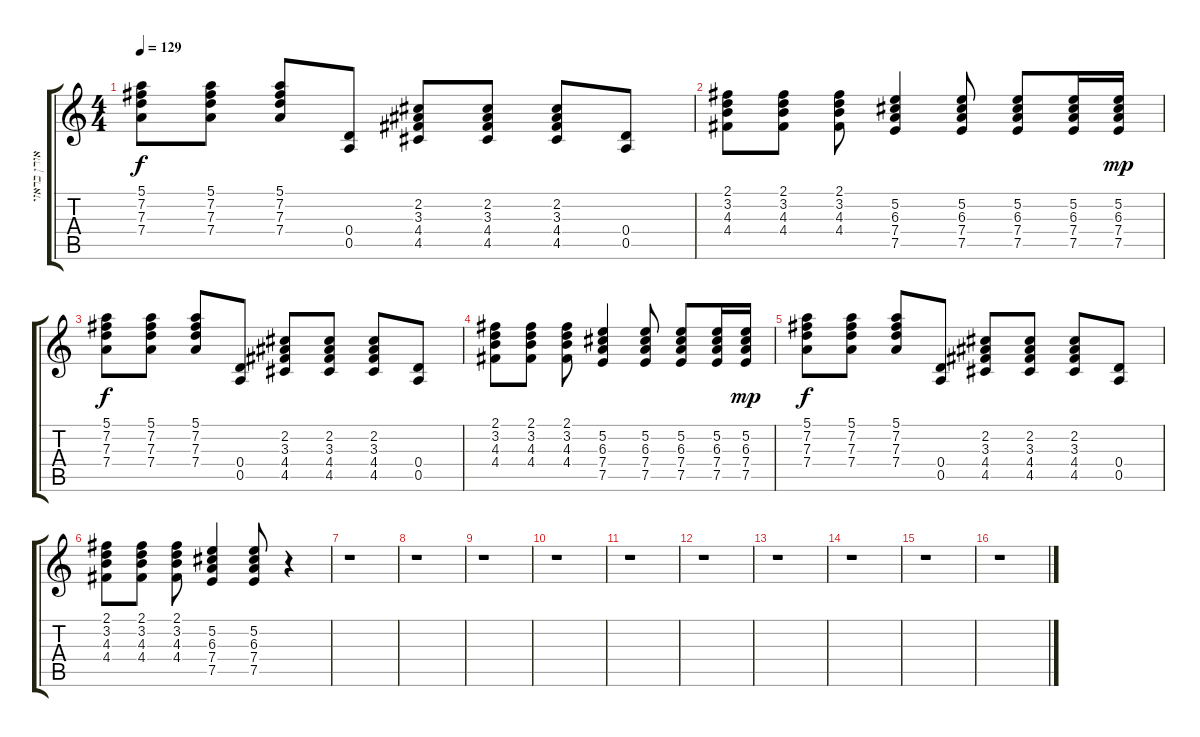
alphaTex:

\track ("אורן בראזילאי" "אורן בראזי") {instrument overdrivenguitar}
\staff {score tabs}
\tuning (E4 B3 G3 D3 A2 E2) {hide}
\ts (4 4)
\tempo 129
\clef g2
\ks c
(5.1 7.2 7.3 7.4).8{dy f instrument overdrivenguitar} (5.1 7.2 7.3 7.4).8 (5.1 7.2 7.3 7.4).8 (0.4 0.5).8 (2.2 3.3 4.4 4.5).8 (2.2 3.3 4.4 4.5).8 (2.2 3.3 4.4 4.5).8 (0.4 0.5).8 |
(2.1 3.2 4.3 4.4).8 (2.1 3.2 4.3 4.4).8 (2.1 3.2 4.3 4.4).8 (5.2 6.3 7.4 7.5).4 (5.2 6.3 7.4 7.5).8 (5.2 6.3 7.4 7.5).8 (5.2 6.3 7.4 7.5).16 (5.2 6.3 7.4 7.5).16{dy mp} |
(5.1 7.2 7.3 7.4).8{dy f} (5.1 7.2 7.3 7.4).8 (5.1 7.2 7.3 7.4).8 (0.4 0.5).8 (2.2 3.3 4.4 4.5).8 (2.2 3.3 4.4 4.5).8 (2.2 3.3 4.4 4.5).8 (0.4 0.5).8 |
(2.1 3.2 4.3 4.4).8 (2.1 3.2 4.3 4.4).8 (2.1 3.2 4.3 4.4).8 (5.2 6.3 7.4 7.5).4 (5.2 6.3 7.4 7.5).8 (5.2 6.3 7.4 7.5).8 (5.2 6.3 7.4 7.5).16 (5.2 6.3 7.4 7.5).16{dy mp} |
(5.1 7.2 7.3 7.4).8{dy f} (5.1 7.2 7.3 7.4).8 (5.1 7.2 7.3 7.4).8 (0.4 0.5).8 (2.2 3.3 4.4 4.5).8 (2.2 3.3 4.4 4.5).8 (2.2 3.3 4.4 4.5).8 (0.4 0.5).8 |
(2.1 3.2 4.3 4.4).8 (2.1 3.2 4.3 4.4).8 (2.1 3.2 4.3 4.4).8 (5.2 6.3 7.4 7.5).4 (5.2 6.3 7.4 7.5).8 r.4 |
r.1 |
r.1 |
r.1 |
r.1 |
r.1 |
r.1 |
r.1 |
r.1 |
r.1 |
r.1
